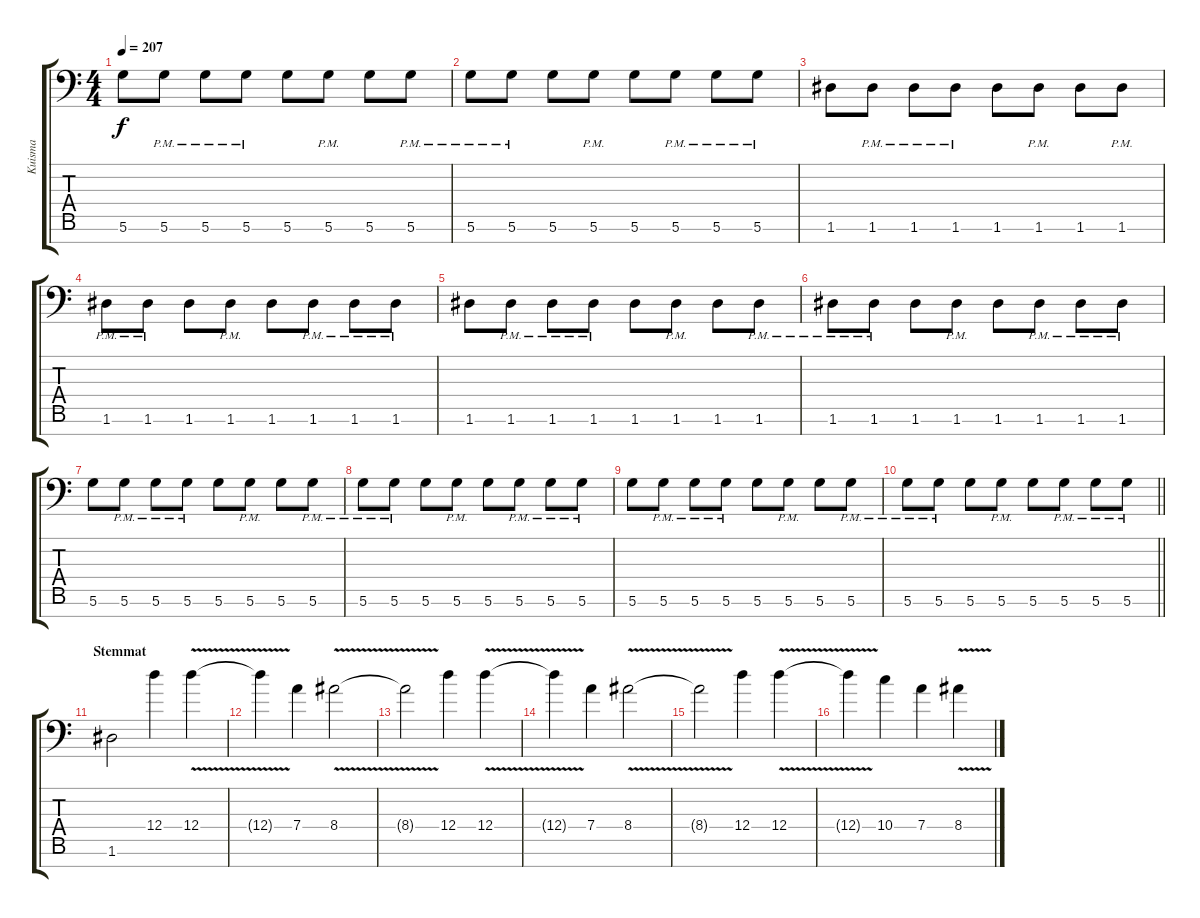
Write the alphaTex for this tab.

\track ("Kuisma" "Kuisma") {instrument distortionguitar}
\staff {score tabs}
\tuning (E4 B3 G3 D3 A2 D2 A1) {hide}
\ts (4 4)
\tempo 207
\clef f4
\ks c
5.6.8{dy f} 5.6{pm}.8 5.6{pm}.8 5.6{pm}.8 5.6.8 5.6{pm}.8 5.6.8 5.6{pm}.8 |
5.6{pm}.8 5.6{pm}.8 5.6.8 5.6{pm}.8 5.6.8 5.6{pm}.8 5.6{pm}.8 5.6{pm}.8 |
1.6.8{instrument distortionguitar} 1.6{pm}.8 1.6{pm}.8 1.6{pm}.8 1.6.8 1.6{pm}.8 1.6.8 1.6{pm}.8 |
1.6{pm}.8 1.6{pm}.8 1.6.8 1.6{pm}.8 1.6.8 1.6{pm}.8 1.6{pm}.8 1.6{pm}.8 |
1.6.8 1.6{pm}.8 1.6{pm}.8 1.6{pm}.8 1.6.8 1.6{pm}.8 1.6.8 1.6{pm}.8 |
1.6{pm}.8 1.6{pm}.8 1.6.8 1.6{pm}.8 1.6.8 1.6{pm}.8 1.6{pm}.8 1.6{pm}.8 |
5.6.8 5.6{pm}.8 5.6{pm}.8 5.6{pm}.8 5.6.8 5.6{pm}.8 5.6.8 5.6{pm}.8 |
5.6{pm}.8 5.6{pm}.8 5.6.8 5.6{pm}.8 5.6.8 5.6{pm}.8 5.6{pm}.8 5.6{pm}.8 |
5.6.8 5.6{pm}.8 5.6{pm}.8 5.6{pm}.8 5.6.8 5.6{pm}.8 5.6.8 5.6{pm}.8 |
\barLineRight lightlight
5.6{pm}.8 5.6{pm}.8 5.6.8 5.6{pm}.8 5.6.8 5.6{pm}.8 5.6{pm}.8 5.6{pm}.8 |
\section ("" "Stemmat")
1.6.2 12.4.4 12.4{v}.4 |
12.4{t}.4 7.4.4 8.4{v}.2 |
8.4{t}.2 12.4.4 12.4{v}.4 |
12.4{t}.4 7.4.4 8.4{v}.2 |
8.4{t}.2 12.4.4 12.4{v}.4 |
12.4{t}.4 10.4.4 7.4.4 8.4{v}.4
